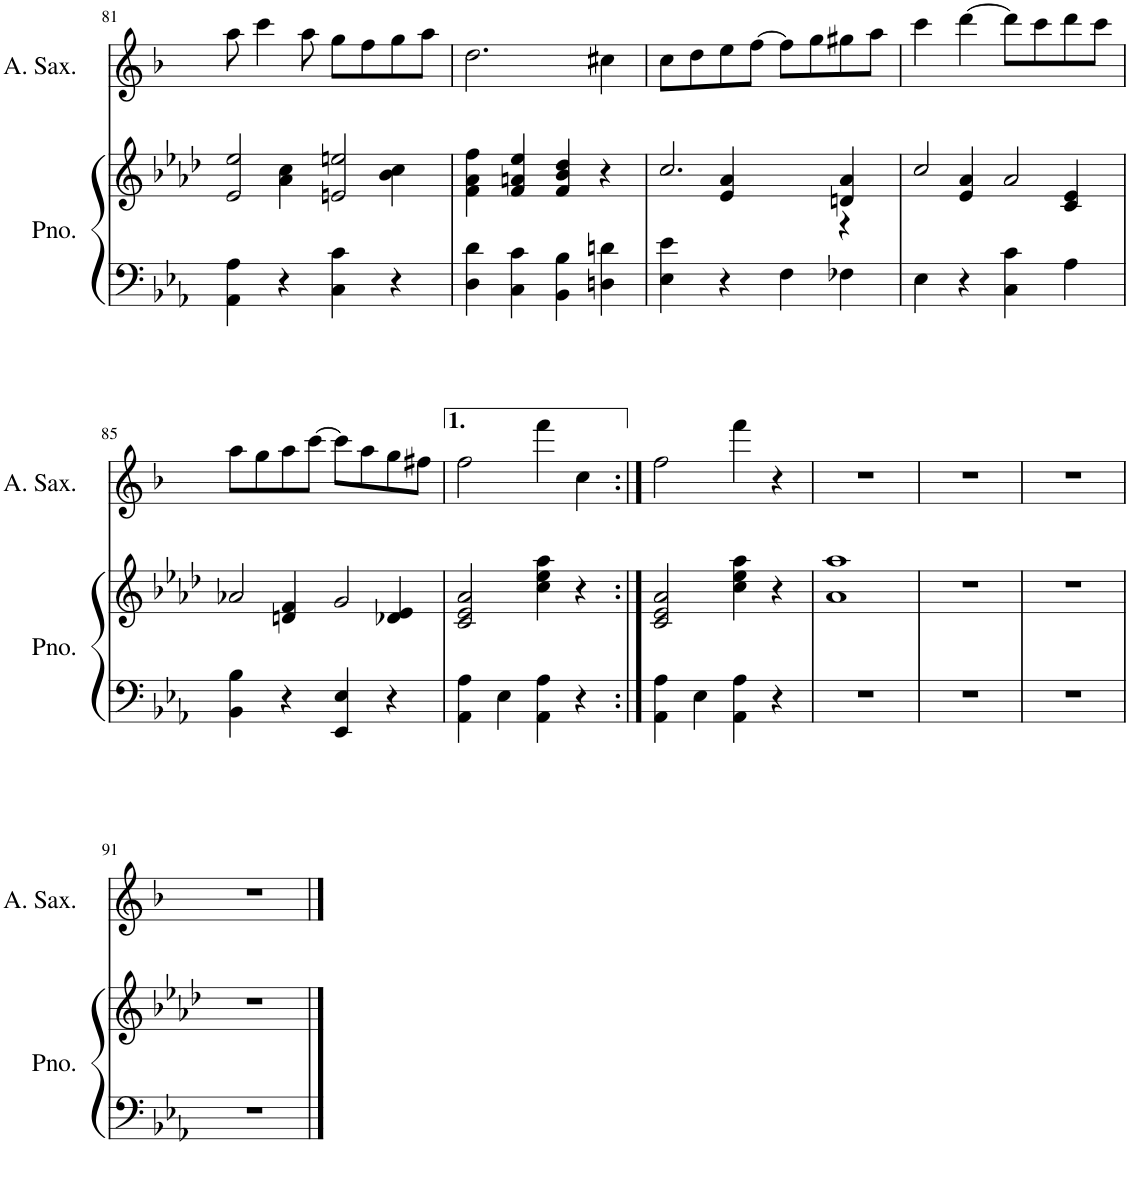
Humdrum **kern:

**kern	**kern	**kern
*part2	*part2	*part1
*staff3	*staff2	*staff1
*I"Piano	*	*I"Alto Saxophone
*I'Pno.	*	*I'A. Sax.
!!LO:PB:g=z
*clefF4	*clefG2	*clefG2
*	*	*Trd5c9
*k[b-e-a-]	*k[b-e-a-d-]	*k[b-]
*M4/4	*M4/4	*
*met(c|)	*met(c|)	*
=81	=81	=81
*^	*^	*
4AA-\ 4A-\	1ryy	4ryy	2e-/ 2ee-/	8aa\
.	.	.	.	4ccc\
4r	.	4a-\ 4cc\	.	.
.	.	.	.	8aa\
4C\ 4c\	.	4ryy	2en/ 2een/	8gg\L
.	.	.	.	8ff\
4r	.	4b-\ 4cc\	.	8gg\
.	.	.	.	8aa\J
*v	*v	*	*	*
*	*v	*v	*
=82	=82	=82
4D\ 4d\	4f\ 4a-\ 4ff\	2.dd\
4C\ 4c\	4f/ 4an/ 4ee-/	.
4BB-\ 4B-\	4f/ 4b-/ 4dd-/	.
4Dn\ 4dn\	4r	4cc#X\
=83	=83	=83
*	*^	*
4E-\ 4e-\	4ryy	2.cc/	8cc\L
.	.	.	8dd\
4r	4e-/ 4a-/	.	8ee\
.	.	.	[8ff\J
4F\	4ryy	.	8ff\L]
.	.	.	8gg\
4F-X\	4dn/ 4a-/	4r	8gg#X\
.	.	.	8aa\J
=84	=84	=84	=84
4E-\	4ryy	2cc/	4ccc\
4r	4e-/ 4a-/	.	[4ddd\
4C\ 4c\	4ryy	2a-/	8ddd\L]
.	.	.	8ccc\
4A-\	4c/ 4e-/	.	8ddd\
.	.	.	8ccc\J
!!LO:LB:g=z
=85	=85	=85	=85
4BB-\ 4B-\	4ryy	2a-X/	8aa\L
.	.	.	8gg\
4r	4dn/ 4f/	.	8aa\
.	.	.	[8ccc\J
4EE-/ 4E-/	4ryy	2g/	8ccc\L]
.	.	.	8aa\
4r	4d-X/ 4e-/	.	8gg\
.	.	.	8ff#X\J
*	*v	*v	*
=86	=86	=86
4AA-\ 4A-\	2c/ 2e-/ 2a-/	2ff\
4E-\	.	.
4AA-\ 4A-\	4cc\ 4ee-\ 4aa-\	4fff\
4r	4r	4cc\
=87:|!	=87:|!	=87:|!
4AA-\ 4A-\	2c/ 2e-/ 2a-/	2ff\
4E-\	.	.
4AA-\ 4A-\	4cc\ 4ee-\ 4aa-\	4fff\
4r	4r	4r
=88	=88	=88
1r	1a- 1aa-	1r
=89	=89	=89
1r	1r	1r
=90	=90	=90
1r	1r	1r
!!LO:LB:g=z
=91	=91	=91
1r	1r	1r
==	==	==
*-	*-	*-
